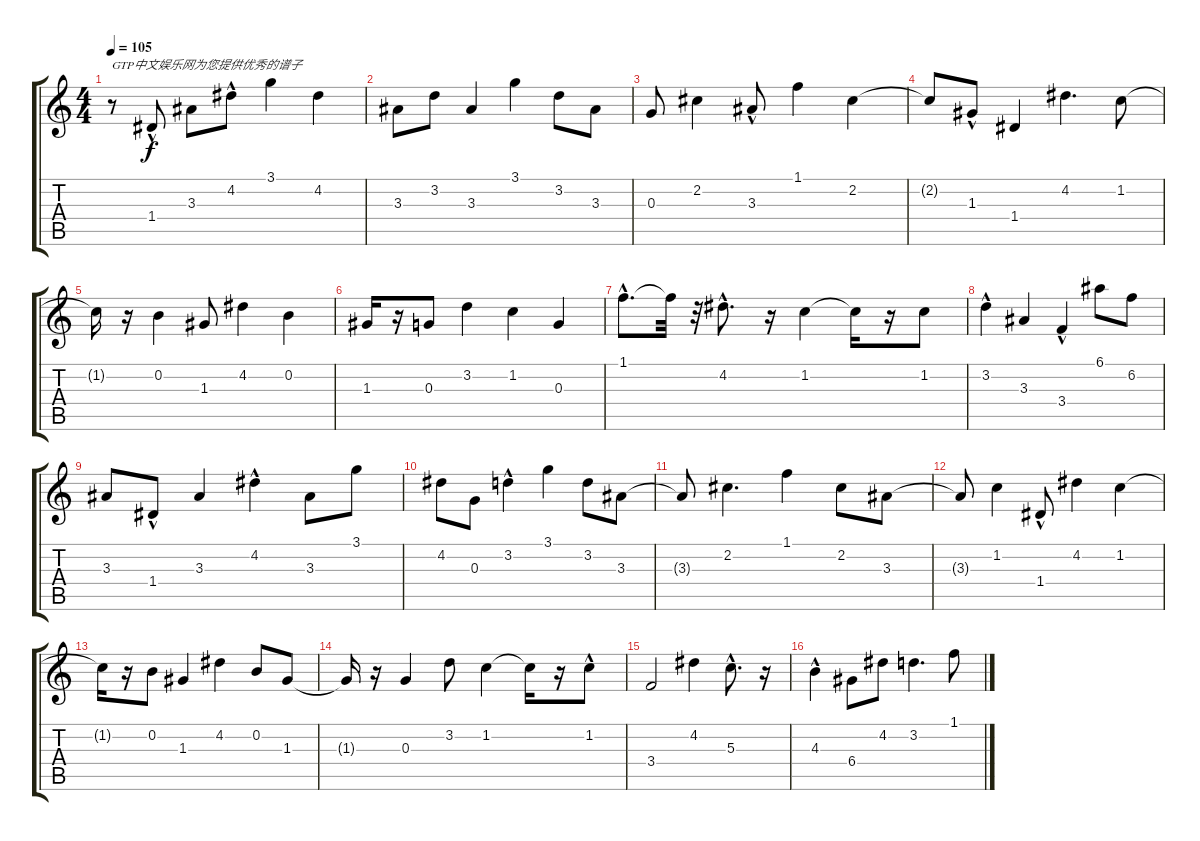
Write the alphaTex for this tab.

\track "" {instrument acousticguitarsteel}
\staff {score tabs}
\tuning (E4 B3 G3 D3 A2 E2) {hide}
\ts (4 4)
\tempo 105
\clef g2
\ks c
r.8{txt "GTP中文娱乐网为您提供优秀的谱子" dy f instrument acousticguitarsteel} 1.4{hac}.8 3.3.8 4.2{hac}.8 3.1.4 4.2.4 |
3.3.8 3.2.8 3.3.4 3.1.4 3.2.8 3.3.8 |
0.3.8 2.2.4 3.3{hac}.8 1.1.4 2.2.4 |
2.2{t}.8 1.3{hac}.8 1.4.4 4.2.4{d} 1.2.8 |
1.2{t}.16 r.16 0.2.4 1.3.8 4.2.4 0.2.4 |
1.3.16 r.16 0.3.8 3.2.4 1.2.4 0.3.4 |
1.1{hac}.8{d} 1.1{t}.32 r.32 4.2{hac}.8{d} r.16 1.2.4 1.2{t}.16 r.16 1.2.8 |
3.2{hac}.4 3.3.4 3.4{hac}.4 6.1.8 6.2.8 |
3.3.8 1.4{hac}.8 3.3.4 4.2{hac}.4 3.3.8 3.1.8 |
4.2.8 0.3.8 3.2{hac}.4 3.1.4 3.2.8 3.3.8 |
3.3{t}.8 2.2.4{d} 1.1.4 2.2.8 3.3.8 |
3.3{t}.8 1.2.4 1.4{hac}.8 4.2.4 1.2.4 |
1.2{t}.16 r.16 0.2.8 1.3.4 4.2.4 0.2.8 1.3.8 |
1.3{t}.16 r.16 0.3.4 3.2.8 1.2.4 1.2{t}.16 r.16 1.2{hac}.8 |
3.4.2 4.2.4 5.3{hac}.8{d} r.16 |
4.3{hac}.4 6.4.8 4.2.8 3.2.4{d} 1.1.8
